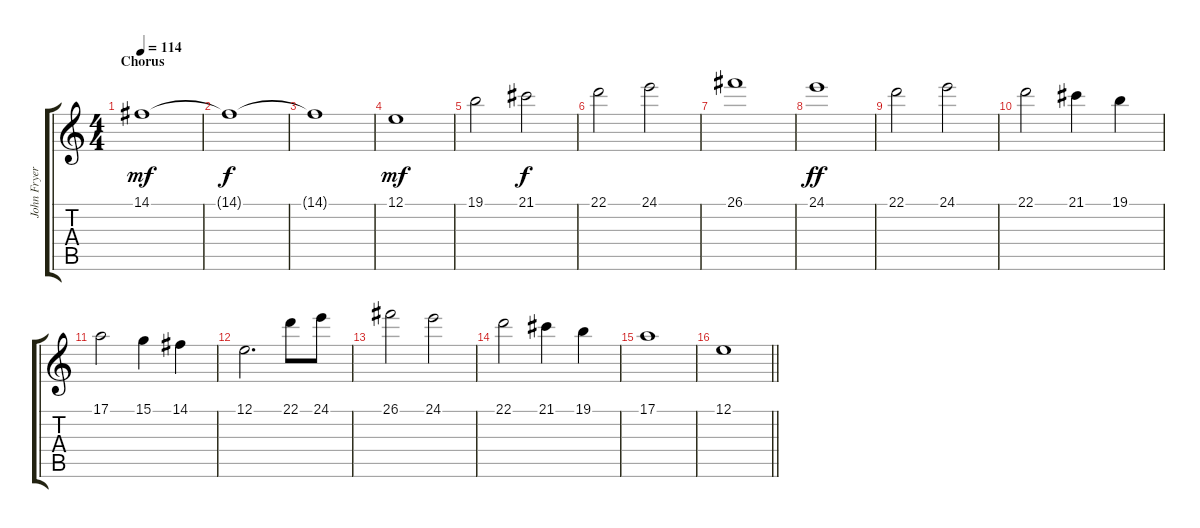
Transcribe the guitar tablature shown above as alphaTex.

\track ("John Fryer (String Ensemble)" "John Fryer") {instrument stringensemble1}
\staff {score tabs}
\tuning (E4 B3 G3 D3 A2 E2) {hide}
\ts (4 4)
\section ("" "Chorus")
\tempo 114
\clef g2
\ks c
14.1.1{dy mf} |
14.1{t}.1{dy f} |
14.1{t}.1 |
12.1.1{dy mf} |
19.1.2 21.1.2{dy f} |
22.1.2 24.1.2 |
26.1.1 |
24.1.1{dy ff} |
22.1.2 24.1.2 |
22.1.2 21.1.4 19.1.4 |
17.1.2 15.1.4 14.1.4 |
12.1.2{d} 22.1.8 24.1.8 |
26.1.2 24.1.2 |
22.1.2 21.1.4 19.1.4 |
17.1.1 |
\barLineRight lightlight
12.1.1
